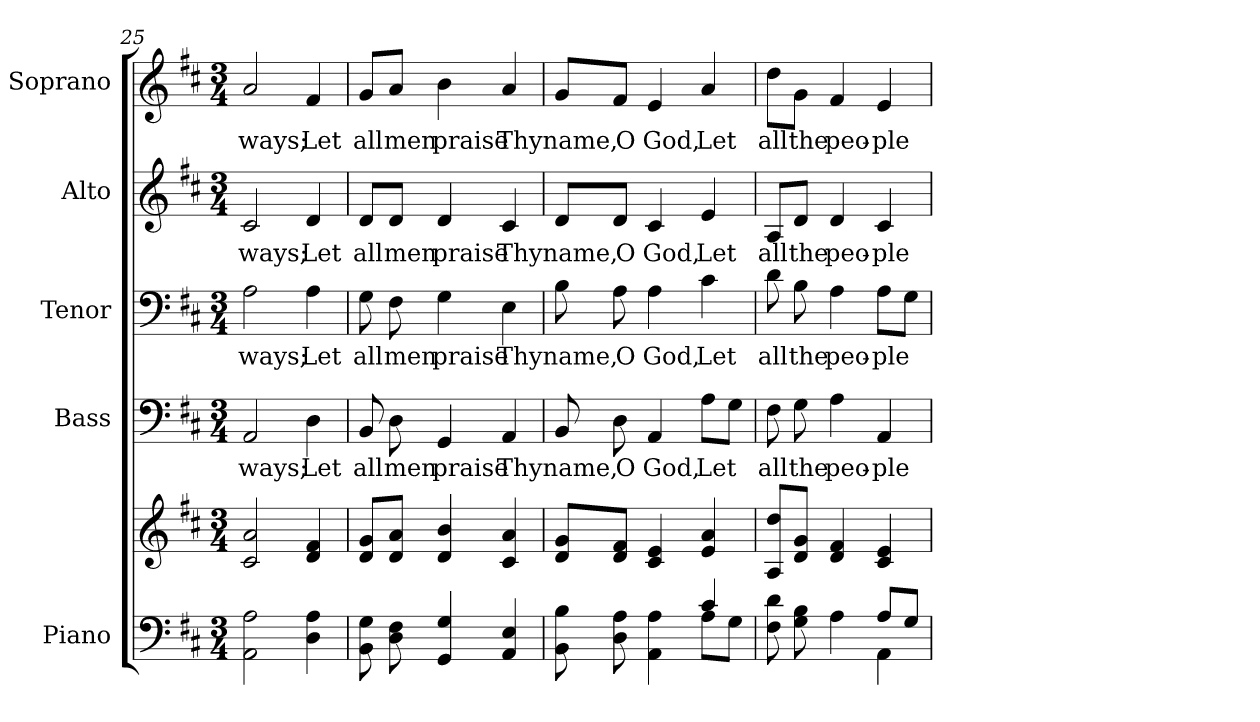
**kern	**kern	**kern	**text	**kern	**text	**kern	**text	**kern	**text
*part5	*part5	*part4	*part4	*part3	*part3	*part2	*part2	*part1	*part1
*staff6	*staff5	*staff4	*staff4	*staff3	*staff3	*staff2	*staff2	*staff1	*staff1
*I"Piano	*	*I"Bass	*	*I"Tenor	*	*I"Alto	*	*I"Soprano	*
*I'Pno.	*	*I'B.	*	*I'T.	*	*I'A.	*	*I'S.	*
!!LO:PB:g=z
*clefF4	*clefG2	*clefF4	*	*clefF4	*	*clefG2	*	*clefG2	*
*k[f#c#]	*k[f#c#]	*k[f#c#]	*	*k[f#c#]	*	*k[f#c#]	*	*k[f#c#]	*
*D:	*D:	*D:	*	*D:	*	*D:	*	*D:	*
*M3/4	*M3/4	*M3/4	*	*M3/4	*	*M3/4	*	*M3/4	*
=25	=25	=25	=25	=25	=25	=25	=25	=25	=25
!	!	!	!LO:LY:b:color=#000000	!	!	!	!	!	!
!	!	!	!	!	!LO:LY:b:color=#000000	!	!	!	!
!	!	!	!	!	!	!	!LO:LY:b:color=#000000	!	!
!	!	!	!	!	!	!	!	!	!LO:LY:b:color=#000000
2AAi\ 2Ai	2c#i/ 2ai	2AAi/	ways;	2Ai\	ways;	2c#i/	ways;	2ai/	ways;
!	!	!	!LO:LY:b:color=#000000	!	!	!	!	!	!
!	!	!	!	!	!LO:LY:b:color=#000000	!	!	!	!
!	!	!	!	!	!	!	!LO:LY:b:color=#000000	!	!
!	!	!	!	!	!	!	!	!	!LO:LY:b:color=#000000
4Di\ 4Ai	4di/ 4f#i	4Di\	Let	4Ai\	Let	4di/	Let	4f#i/	Let
=26	=26	=26	=26	=26	=26	=26	=26	=26	=26
!	!	!	!LO:LY:b:color=#000000	!	!	!	!	!	!
!	!	!	!	!	!LO:LY:b:color=#000000	!	!	!	!
!	!	!	!	!	!	!	!LO:LY:b:color=#000000	!	!
!	!	!	!	!	!	!	!	!	!LO:LY:b:color=#000000
8BBi\ 8Gi	8di/ 8gi/L	8BBi/	all	8Gi\	all	8di/L	all	8gi/L	all
!	!	!	!LO:LY:b:color=#000000	!	!	!	!	!	!
!	!	!	!	!	!LO:LY:b:color=#000000	!	!	!	!
!	!	!	!	!	!	!	!LO:LY:b:color=#000000	!	!
!	!	!	!	!	!	!	!	!	!LO:LY:b:color=#000000
8Di\ 8F#i	8di/ 8ai/J	8Di\	men	8F#i\	men	8di/J	men	8ai/J	men
!	!	!	!LO:LY:b:color=#000000	!	!	!	!	!	!
!	!	!	!	!	!LO:LY:b:color=#000000	!	!	!	!
!	!	!	!	!	!	!	!LO:LY:b:color=#000000	!	!
!	!	!	!	!	!	!	!	!	!LO:LY:b:color=#000000
4GGi/ 4Gi	4di/ 4bi	4GGi/	praise	4Gi\	praise	4di/	praise	4bi\	praise
!	!	!	!LO:LY:b:color=#000000	!	!	!	!	!	!
!	!	!	!	!	!LO:LY:b:color=#000000	!	!	!	!
!	!	!	!	!	!	!	!LO:LY:b:color=#000000	!	!
!	!	!	!	!	!	!	!	!	!LO:LY:b:color=#000000
4AAi/ 4Ei	4c#i/ 4ai	4AAi/	Thy	4Ei\	Thy	4c#i/	Thy	4ai/	Thy
=27	=27	=27	=27	=27	=27	=27	=27	=27	=27
*^	*	*	*	*	*	*	*	*	*
!	!	!	!	!LO:LY:b:color=#000000	!	!	!	!	!	!
!	!	!	!	!	!	!LO:LY:b:color=#000000	!	!	!	!
!	!	!	!	!	!	!	!	!LO:LY:b:color=#000000	!	!
!	!	!	!	!	!	!	!	!	!	!LO:LY:b:color=#000000
8BBi\ 8Bi	2ryy	8di/ 8gi/L	8BBi/	name,	8Bi\	name,	8di/L	name,	8gi/L	name,
!	!	!	!	!LO:LY:b:color=#000000	!	!	!	!	!	!
!	!	!	!	!	!	!LO:LY:b:color=#000000	!	!	!	!
!	!	!	!	!	!	!	!	!LO:LY:b:color=#000000	!	!
!	!	!	!	!	!	!	!	!	!	!LO:LY:b:color=#000000
8Di\ 8Ai	.	8di/ 8f#i/J	8Di\	O	8Ai\	O	8di/J	O	8f#i/J	O
!	!	!	!	!LO:LY:b:color=#000000	!	!	!	!	!	!
!	!	!	!	!	!	!LO:LY:b:color=#000000	!	!	!	!
!	!	!	!	!	!	!	!	!LO:LY:b:color=#000000	!	!
!	!	!	!	!	!	!	!	!	!	!LO:LY:b:color=#000000
4AAi\ 4Ai	.	4c#i/ 4ei	4AAi/	God,	4Ai\	God,	4c#i/	God,	4ei/	God,
!	!	!	!	!LO:LY:b:color=#000000	!	!	!	!	!	!
!	!	!	!	!	!	!LO:LY:b:color=#000000	!	!	!	!
!	!	!	!	!	!	!	!	!LO:LY:b:color=#000000	!	!
!	!	!	!	!	!	!	!	!	!	!LO:LY:b:color=#000000
4c#i/	8Ai\L	4ei/ 4ai	8Ai\L	Let	4c#i\	Let	4ei/	Let	4ai/	Let
.	8Gi\J	.	8Gi\J	.	.	.	.	.	.	.
=28	=28	=28	=28	=28	=28	=28	=28	=28	=28	=28
!	!	!	!	!LO:LY:b:color=#000000	!	!	!	!	!	!
!	!	!	!	!	!	!LO:LY:b:color=#000000	!	!	!	!
!	!	!	!	!	!	!	!	!LO:LY:b:color=#000000	!	!
!	!	!	!	!	!	!	!	!	!	!LO:LY:b:color=#000000
8F#i\ 8di	2ryy	8Ai/ 8ddi/L	8F#i\	all	8di\	all	8Ai/L	all	8ddi\L	all
!	!	!	!	!LO:LY:b:color=#000000	!	!	!	!	!	!
!	!	!	!	!	!	!LO:LY:b:color=#000000	!	!	!	!
!	!	!	!	!	!	!	!	!LO:LY:b:color=#000000	!	!
!	!	!	!	!	!	!	!	!	!	!LO:LY:b:color=#000000
8Gi\ 8Bi	.	8di/ 8gi/J	8Gi\	the	8Bi\	the	8di/J	the	8gi\J	the
!	!	!	!	!LO:LY:b:color=#000000	!	!	!	!	!	!
!	!	!	!	!	!	!LO:LY:b:color=#000000	!	!	!	!
!	!	!	!	!	!	!	!	!LO:LY:b:color=#000000	!	!
!	!	!	!	!	!	!	!	!	!	!LO:LY:b:color=#000000
4Ai\	.	4di/ 4f#i	4Ai\	peo-	4Ai\	peo-	4di/	peo-	4f#i/	peo-
!	!	!	!	!LO:LY:b:color=#000000	!	!	!	!	!	!
!	!	!	!	!	!	!LO:LY:b:color=#000000	!	!	!	!
!	!	!	!	!	!	!	!	!LO:LY:b:color=#000000	!	!
!	!	!	!	!	!	!	!	!	!	!LO:LY:b:color=#000000
8Ai/L	4AAi\	4c#i/ 4ei	4AAi/	-ple	8Ai\L	-ple	4c#i/	-ple	4ei/	-ple
8Gi/J	.	.	.	.	8Gi\J	.	.	.	.	.
*v	*v	*	*	*	*	*	*	*	*	*
=	=	=	=	=	=	=	=	=	=
*-	*-	*-	*-	*-	*-	*-	*-	*-	*-
